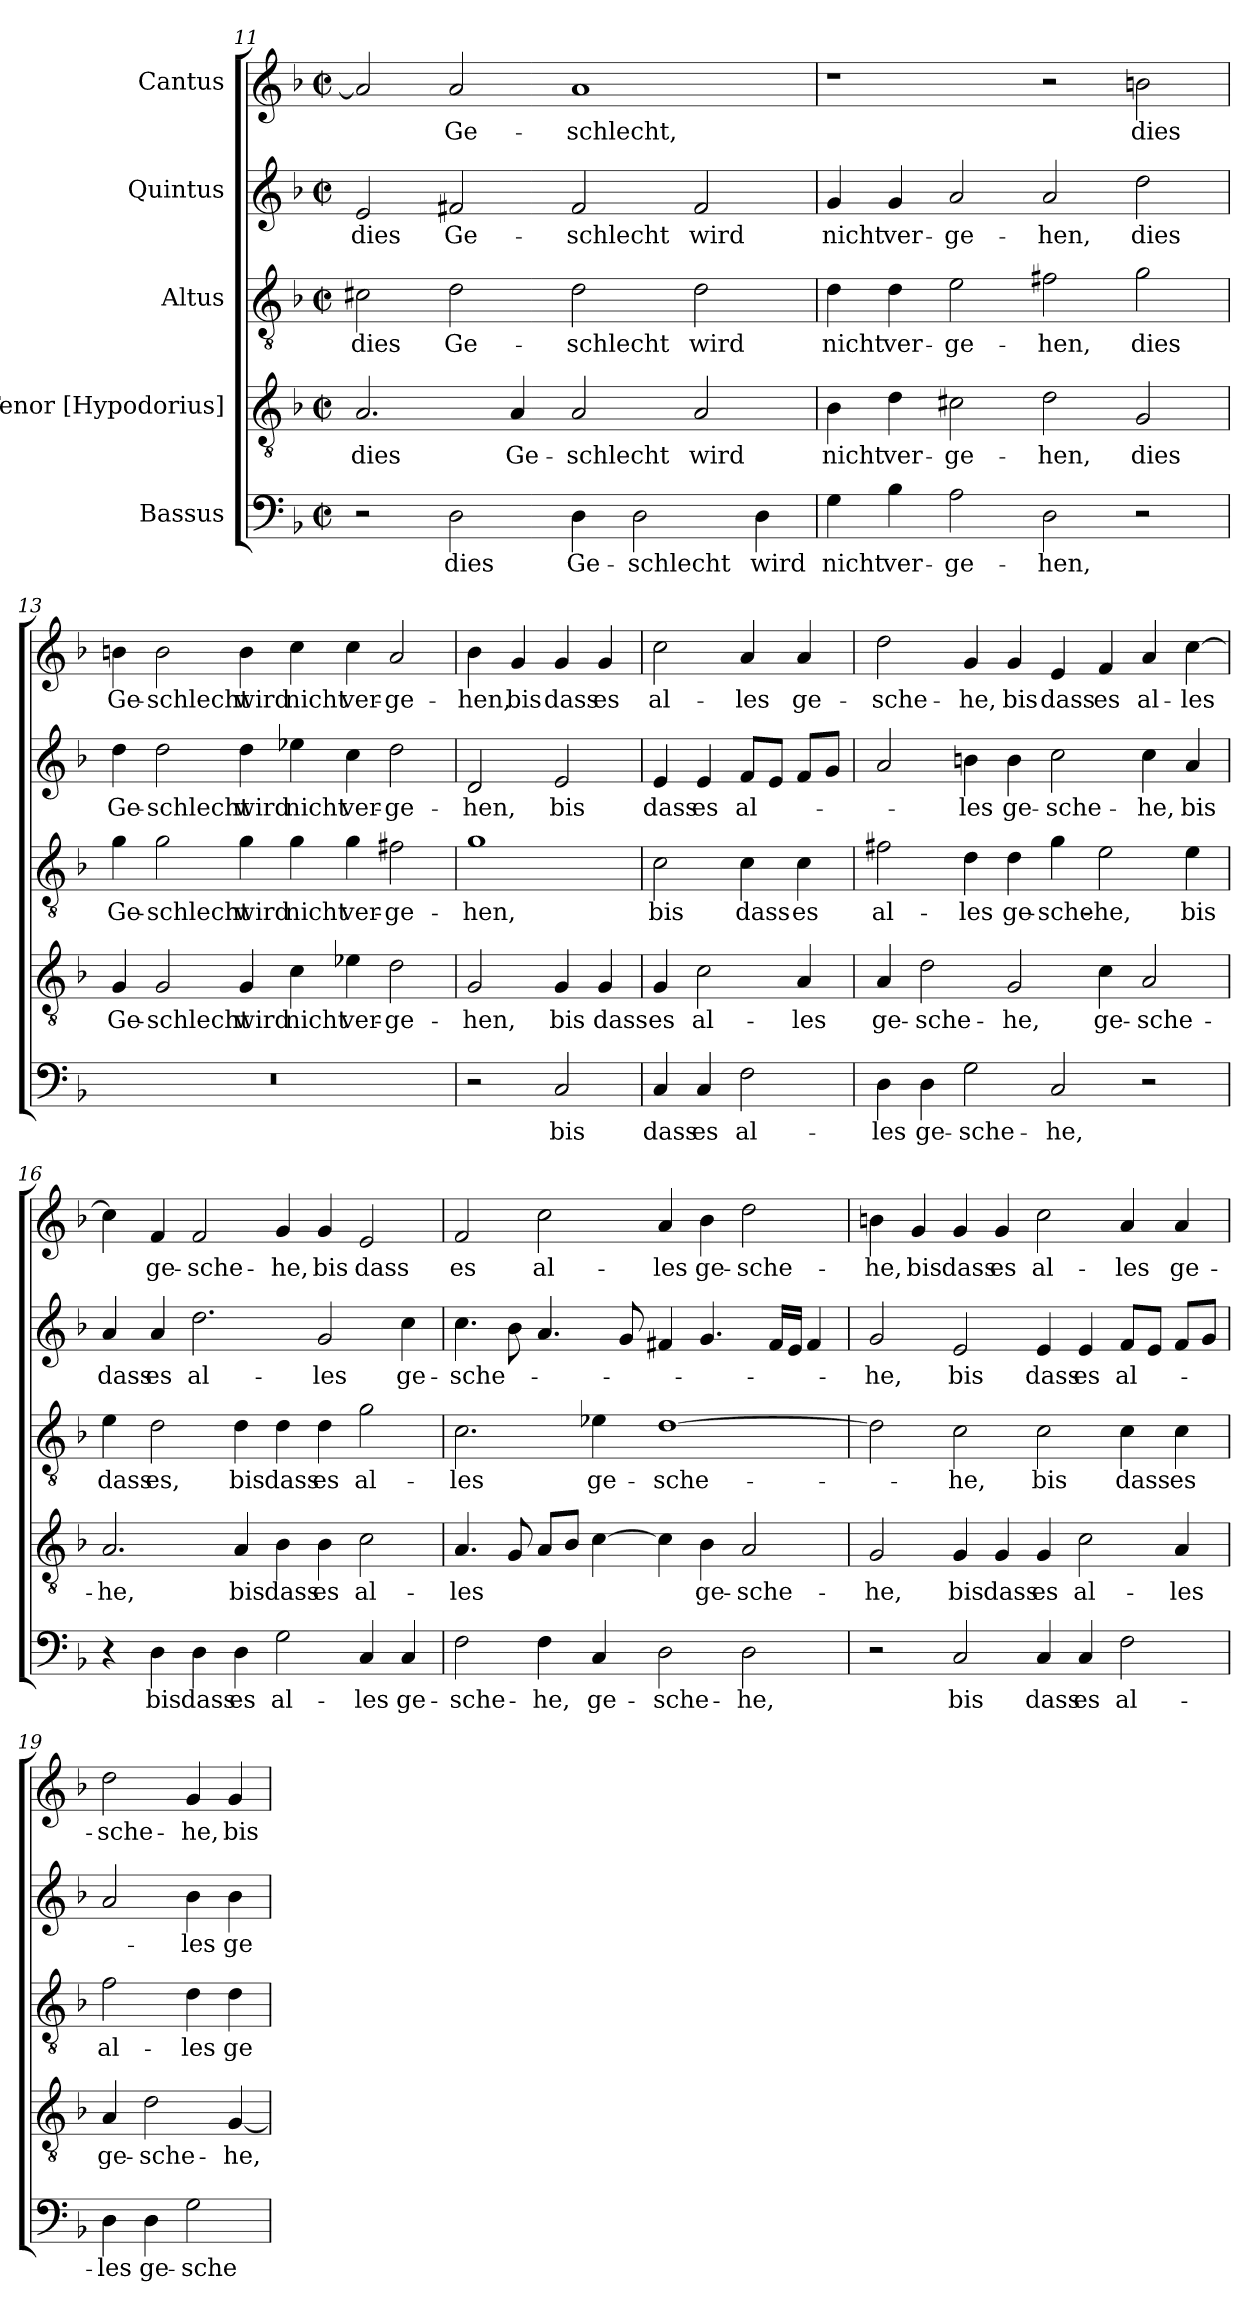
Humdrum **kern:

**kern	**text	**kern	**text	**kern	**text	**kern	**text	**kern	**text
*part5	*part5	*part4	*part4	*part3	*part3	*part2	*part2	*part1	*part1
*staff5	*staff5	*staff4	*staff4	*staff3	*staff3	*staff2	*staff2	*staff1	*staff1
*I"Bassus	*	*I"Tenor [Hypodorius]	*	*I"Altus	*	*I"Quintus	*	*I"Cantus	*
*clefF4	*	*clefGv2	*	*clefGv2	*	*clefG2	*	*clefG2	*
*k[b-]	*	*k[b-]	*	*k[b-]	*	*k[b-]	*	*k[b-]	*
*M4/2	*	*M4/2	*	*M4/2	*	*M4/2	*	*M4/2	*
*met(c|)	*	*met(c|)	*	*met(c|)	*	*met(c|)	*	*met(c|)	*
=11	=11	=11	=11	=11	=11	=11	=11	=11	=11
!	!	!	!LO:LY:b	!	!LO:LY:b	!	!LO:LY:b	!	!
2r	.	2.A/	dies	2c#X\	dies	2e/	dies	2a/]	.
!	!LO:LY:b	!	!	!	!LO:LY:b	!	!LO:LY:b	!	!LO:LY:b
2D\	dies	.	.	2d\	Ge-	2f#X/	Ge-	2a/	Ge-
!	!	!	!LO:LY:b	!	!	!	!	!	!
.	.	4A/	Ge-	.	.	.	.	.	.
!	!LO:LY:b	!	!LO:LY:b	!	!LO:LY:b	!	!LO:LY:b	!	!LO:LY:b
4D\	Ge-	2A/	-schlecht	2d\	-schlecht	2f#/	-schlecht	1a	-schlecht,
!	!LO:LY:b	!	!	!	!	!	!	!	!
2D\	-schlecht	.	.	.	.	.	.	.	.
!	!	!	!LO:LY:b	!	!LO:LY:b	!	!LO:LY:b	!	!
.	.	2A/	wird	2d\	wird	2f#/	wird	.	.
!	!LO:LY:b	!	!	!	!	!	!	!	!
4D\	wird	.	.	.	.	.	.	.	.
!!LO:LB:g=z
=12	=12	=12	=12	=12	=12	=12	=12	=12	=12
!	!LO:LY:b	!	!LO:LY:b	!	!LO:LY:b	!	!LO:LY:b	!	!
4G\	nicht	4B-\	nicht	4d\	nicht	4g/	nicht	1r	.
!	!LO:LY:b	!	!LO:LY:b	!	!LO:LY:b	!	!LO:LY:b	!	!
4B-\	ver-	4d\	ver-	4d\	ver-	4g/	ver-	.	.
!	!LO:LY:b	!	!LO:LY:b	!	!LO:LY:b	!	!LO:LY:b	!	!
2A\	-ge-	2c#X\	-ge-	2e\	-ge-	2a/	-ge-	.	.
!	!LO:LY:b	!	!LO:LY:b	!	!LO:LY:b	!	!LO:LY:b	!	!
2D\	-hen,	2d\	-hen,	2f#X\	-hen,	2a/	-hen,	2r	.
!	!	!	!LO:LY:b	!	!LO:LY:b	!	!LO:LY:b	!	!LO:LY:b
2r	.	2G/	dies	2g\	dies	2dd\	dies	2bn\	dies
=13	=13	=13	=13	=13	=13	=13	=13	=13	=13
!	!	!	!LO:LY:b	!	!LO:LY:b	!	!LO:LY:b	!	!LO:LY:b
0r	.	4G/	Ge-	4g\	Ge-	4dd\	Ge-	4bn\	Ge-
!	!	!	!LO:LY:b	!	!LO:LY:b	!	!LO:LY:b	!	!LO:LY:b
.	.	2G/	-schlecht	2g\	-schlecht	2dd\	-schlecht	2b\	-schlecht
!	!	!	!LO:LY:b	!	!LO:LY:b	!	!LO:LY:b	!	!LO:LY:b
.	.	4G/	wird	4g\	wird	4dd\	wird	4b\	wird
!	!	!	!LO:LY:b	!	!LO:LY:b	!	!LO:LY:b	!	!LO:LY:b
.	.	4c\	nicht	4g\	nicht	4ee-X\	nicht	4cc\	nicht
!	!	!	!LO:LY:b	!	!LO:LY:b	!	!LO:LY:b	!	!LO:LY:b
.	.	4e-X\	ver-	4g\	ver-	4cc\	ver-	4cc\	ver-
!	!	!	!LO:LY:b	!	!LO:LY:b	!	!LO:LY:b	!	!LO:LY:b
.	.	2d\	-ge-	2f#X\	-ge-	2dd\	-ge-	2a/	-ge-
=14	=14	=14	=14	=14	=14	=14	=14	=14	=14
!	!	!	!LO:LY:b	!	!LO:LY:b	!	!LO:LY:b	!	!LO:LY:b
2r	.	2G/	-hen,	1g	-hen,	2d/	-hen,	4b-\	-hen,
!	!	!	!	!	!	!	!	!	!LO:LY:b
.	.	.	.	.	.	.	.	4g/	bis
!	!LO:LY:b	!	!LO:LY:b	!	!	!	!LO:LY:b	!	!LO:LY:b
2C/	bis	4G/	bis	.	.	2e/	bis	4g/	dass
!	!	!	!LO:LY:b	!	!	!	!	!	!LO:LY:b
.	.	4G/	dass	.	.	.	.	4g/	es
!!LO:PB:g=z
=14X1	=14X1	=14X1	=14X1	=14X1	=14X1	=14X1	=14X1	=14X1	=14X1
!	!LO:LY:b	!	!LO:LY:b	!	!LO:LY:b	!	!LO:LY:b	!	!LO:LY:b
4C/	dass	4G/	es	2c\	bis	4e/	dass	2cc\	al-
!	!LO:LY:b	!	!LO:LY:b	!	!	!	!LO:LY:b	!	!
4C/	es	2c\	al-	.	.	4e/	es	.	.
!	!LO:LY:b	!	!	!	!LO:LY:b	!	!LO:LY:b	!	!LO:LY:b
2F\	al-	.	.	4c\	dass	8f/L	al-	4a/	-les
.	.	.	.	.	.	8e/J	.	.	.
!	!	!	!LO:LY:b	!	!LO:LY:b	!	!	!	!LO:LY:b
.	.	4A/	-les	4c\	es	8f/L	.	4a/	ge-
.	.	.	.	.	.	8g/J	.	.	.
=15	=15	=15	=15	=15	=15	=15	=15	=15	=15
!	!LO:LY:b	!	!LO:LY:b	!	!LO:LY:b	!	!	!	!LO:LY:b
4D\	-les	4A/	ge-	2f#X\	al-	2a/	.	2dd\	-sche-
!	!LO:LY:b	!	!LO:LY:b	!	!	!	!	!	!
4D\	ge-	2d\	-sche-	.	.	.	.	.	.
!	!LO:LY:b	!	!	!	!LO:LY:b	!	!LO:LY:b	!	!LO:LY:b
2G\	-sche-	.	.	4d\	-les	4bn\	-les	4g/	-he,
!	!	!	!LO:LY:b	!	!LO:LY:b	!	!LO:LY:b	!	!LO:LY:b
.	.	2G/	-he,	4d\	ge-	4b\	ge-	4g/	bis
!	!LO:LY:b	!	!	!	!LO:LY:b	!	!LO:LY:b	!	!LO:LY:b
2C/	-he,	.	.	4g\	-sche-	2cc\	-sche-	4e/	dass
!	!	!	!LO:LY:b	!	!LO:LY:b	!	!	!	!LO:LY:b
.	.	4c\	ge-	2e\	-he,	.	.	4f/	es
!	!	!	!LO:LY:b	!	!	!	!LO:LY:b	!	!LO:LY:b
2r	.	2A/	-sche-	.	.	4cc\	-he,	4a/	al-
!	!	!	!	!	!LO:LY:b	!	!LO:LY:b	!	!LO:LY:b
.	.	.	.	4e\	bis	4a/	bis	[4cc\	-les
=16	=16	=16	=16	=16	=16	=16	=16	=16	=16
!	!	!	!LO:LY:b	!	!LO:LY:b	!	!LO:LY:b	!	!
4r	.	2.A/	-he,	4e\	dass	4a/	dass	4cc\]	.
!	!LO:LY:b	!	!	!	!LO:LY:b	!	!LO:LY:b	!	!LO:LY:b
4D\	bis	.	.	2d\	es,	4a/	es	4f/	ge-
!	!LO:LY:b	!	!	!	!	!	!LO:LY:b	!	!LO:LY:b
4D\	dass	.	.	.	.	2.dd\	al-	2f/	-sche-
!	!LO:LY:b	!	!LO:LY:b	!	!LO:LY:b	!	!	!	!
4D\	es	4A/	bis	4d\	bis	.	.	.	.
!	!LO:LY:b	!	!LO:LY:b	!	!LO:LY:b	!	!	!	!LO:LY:b
2G\	al-	4B-\	dass	4d\	dass	.	.	4g/	-he,
!	!	!	!LO:LY:b	!	!LO:LY:b	!	!LO:LY:b	!	!LO:LY:b
.	.	4B-\	es	4d\	es	2g/	-les	4g/	bis
!	!LO:LY:b	!	!LO:LY:b	!	!LO:LY:b	!	!	!	!LO:LY:b
4C/	-les	2c\	al-	2g\	al-	.	.	2e/	dass
!	!LO:LY:b	!	!	!	!	!	!LO:LY:b	!	!
4C/	ge-	.	.	.	.	4cc\	ge-	.	.
!!LO:LB:g=z
=17	=17	=17	=17	=17	=17	=17	=17	=17	=17
!	!LO:LY:b	!	!LO:LY:b	!	!LO:LY:b	!	!LO:LY:b	!	!LO:LY:b
2F\	-sche-	4.A/	-les	2.c\	-les	4.cc\	-sche-	2f/	es
.	.	8G/	.	.	.	8b-\	.	.	.
!	!LO:LY:b	!	!	!	!	!	!	!	!LO:LY:b
4F\	-he,	8A/L	.	.	.	4.a/	.	2cc\	al-
.	.	8B-/J	.	.	.	.	.	.	.
!	!LO:LY:b	!	!	!	!LO:LY:b	!	!	!	!
4C/	ge-	[4c\	.	4e-X\	ge-	.	.	.	.
.	.	.	.	.	.	8g/	.	.	.
!	!LO:LY:b	!	!	!	!LO:LY:b	!	!	!	!LO:LY:b
2D\	-sche-	4c\]	.	[1d	-sche-	4f#X/	.	4a/	-les
!	!	!	!LO:LY:b	!	!	!	!	!	!LO:LY:b
.	.	4B-\	ge-	.	.	4.g/	.	4b-\	ge-
!	!LO:LY:b	!	!LO:LY:b	!	!	!	!	!	!LO:LY:b
2D\	-he,	2A/	-sche-	.	.	.	.	2dd\	-sche-
.	.	.	.	.	.	16f#/LL	.	.	.
.	.	.	.	.	.	16e/JJ	.	.	.
.	.	.	.	.	.	4f#/	.	.	.
=18	=18	=18	=18	=18	=18	=18	=18	=18	=18
!	!	!	!LO:LY:b	!	!	!	!LO:LY:b	!	!LO:LY:b
2r	.	2G/	he,	2d\]	.	2g/	he,	4bn\	he,
!	!	!	!	!	!	!	!	!	!LO:LY:b
.	.	.	.	.	.	.	.	4g/	bis
!	!LO:LY:b	!	!LO:LY:b	!	!LO:LY:b	!	!LO:LY:b	!	!LO:LY:b
2C/	bis	4G/	bis	2c\	he,	2e/	bis	4g/	dass
!	!	!	!LO:LY:b	!	!	!	!	!	!LO:LY:b
.	.	4G/	dass	.	.	.	.	4g/	es
!	!LO:LY:b	!	!LO:LY:b	!	!LO:LY:b	!	!LO:LY:b	!	!LO:LY:b
4C/	dass	4G/	es	2c\	bis	4e/	dass	2cc\	al-
!	!LO:LY:b	!	!LO:LY:b	!	!	!	!LO:LY:b	!	!
4C/	es	2c\	al-	.	.	4e/	es	.	.
!	!LO:LY:b	!	!	!	!LO:LY:b	!	!LO:LY:b	!	!LO:LY:b
2F\	al-	.	.	4c\	dass	8f/L	al-	4a/	-les
.	.	.	.	.	.	8e/J	.	.	.
!	!	!	!LO:LY:b	!	!LO:LY:b	!	!	!	!LO:LY:b
.	.	4A/	-les	4c\	es	8f/L	.	4a/	ge-
.	.	.	.	.	.	8g/J	.	.	.
=19	=19	=19	=19	=19	=19	=19	=19	=19	=19
!	!LO:LY:b	!	!LO:LY:b	!	!LO:LY:b	!	!	!	!LO:LY:b
4D\	-les	4A/	ge-	2f\	al-	2a/	.	2dd\	-sche-
!	!LO:LY:b	!	!LO:LY:b	!	!	!	!	!	!
4D\	ge-	2d\	-sche-	.	.	.	.	.	.
!	!LO:LY:b	!	!	!	!LO:LY:b	!	!LO:LY:b	!	!LO:LY:b
2G\	-sche-	.	.	4d\	-les	4b-\	-les	4g/	-he,
!	!	!	!LO:LY:b	!	!LO:LY:b	!	!LO:LY:b	!	!LO:LY:b
.	.	[4G/	-he,	4d\	ge-	4b-\	ge-	4g/	bis
=	=	=	=	=	=	=	=	=	=
*-	*-	*-	*-	*-	*-	*-	*-	*-	*-
